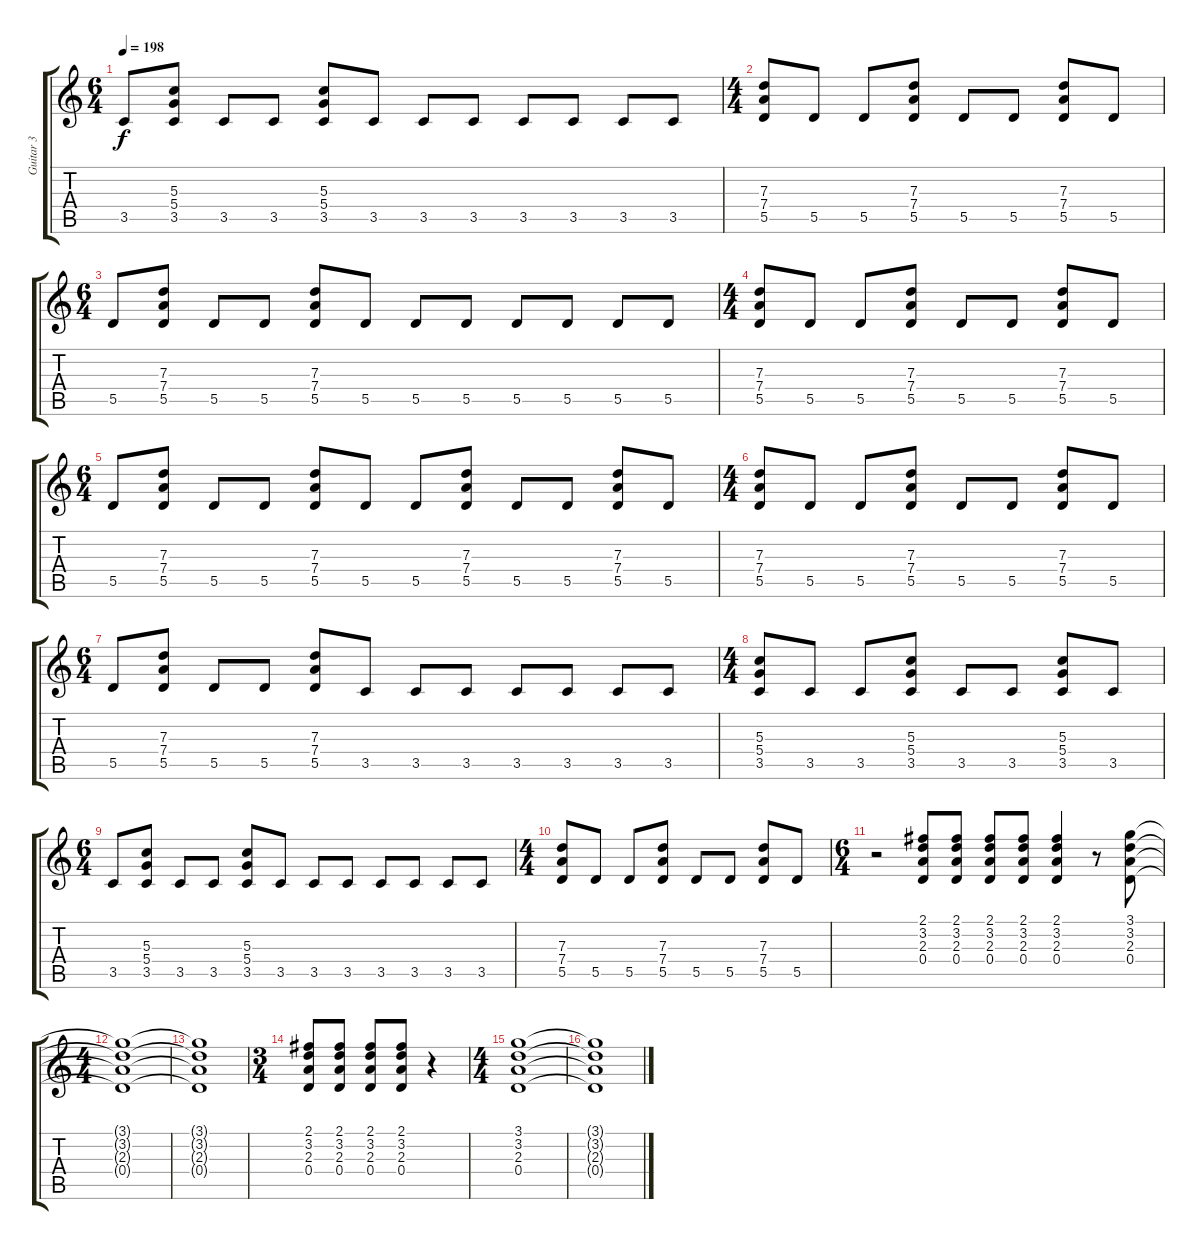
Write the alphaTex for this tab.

\track ("Guitar 3" "Guitar 3") {instrument overdrivenguitar}
\staff {score tabs}
\tuning (E4 B3 G3 D3 A2 E2) {hide}
\ts (6 4)
\tempo 198
\clef g2
\ks c
3.5.8{dy f} (5.3 5.4 3.5).8 3.5.8 3.5.8 (5.3 5.4 3.5).8 3.5.8 3.5.8 3.5.8 3.5.8 3.5.8 3.5.8 3.5.8 |
\ts (4 4)
(7.3 7.4 5.5).8 5.5.8 5.5.8 (7.3 7.4 5.5).8 5.5.8 5.5.8 (7.3 7.4 5.5).8 5.5.8 |
\ts (6 4)
5.5.8 (7.3 7.4 5.5).8 5.5.8 5.5.8 (7.3 7.4 5.5).8 5.5.8 5.5.8 5.5.8 5.5.8 5.5.8 5.5.8 5.5.8 |
\ts (4 4)
(7.3 7.4 5.5).8 5.5.8 5.5.8 (7.3 7.4 5.5).8 5.5.8 5.5.8 (7.3 7.4 5.5).8 5.5.8 |
\ts (6 4)
5.5.8 (7.3 7.4 5.5).8 5.5.8 5.5.8 (7.3 7.4 5.5).8 5.5.8 5.5.8 (7.3 7.4 5.5).8 5.5.8 5.5.8 (7.3 7.4 5.5).8 5.5.8 |
\ts (4 4)
(7.3 7.4 5.5).8 5.5.8 5.5.8 (7.3 7.4 5.5).8 5.5.8 5.5.8 (7.3 7.4 5.5).8 5.5.8 |
\ts (6 4)
5.5.8 (7.3 7.4 5.5).8 5.5.8 5.5.8 (7.3 7.4 5.5).8 3.5.8 3.5.8 3.5.8 3.5.8 3.5.8 3.5.8 3.5.8 |
\ts (4 4)
(5.3 5.4 3.5).8 3.5.8 3.5.8 (5.3 5.4 3.5).8 3.5.8 3.5.8 (5.3 5.4 3.5).8 3.5.8 |
\ts (6 4)
3.5.8 (5.3 5.4 3.5).8 3.5.8 3.5.8 (5.3 5.4 3.5).8 3.5.8 3.5.8 3.5.8 3.5.8 3.5.8 3.5.8 3.5.8 |
\ts (4 4)
(7.3 7.4 5.5).8 5.5.8 5.5.8 (7.3 7.4 5.5).8 5.5.8 5.5.8 (7.3 7.4 5.5).8 5.5.8 |
\ts (6 4)
r.2 (2.1 3.2 2.3 0.4).8 (2.1 3.2 2.3 0.4).8 (2.1 3.2 2.3 0.4).8 (2.1 3.2 2.3 0.4).8 (2.1 3.2 2.3 0.4).4 r.8 (3.1 3.2 2.3 0.4).8 |
\ts (4 4)
(3.1{t} 3.2{t} 2.3{t} 0.4{t}).1 |
(3.1{t} 3.2{t} 2.3{t} 0.4{t}).1 |
\ts (3 4)
(2.1 3.2 2.3 0.4).8 (2.1 3.2 2.3 0.4).8 (2.1 3.2 2.3 0.4).8 (2.1 3.2 2.3 0.4).8 r.4 |
\ts (4 4)
(3.1 3.2 2.3 0.4).1 |
(3.1{t} 3.2{t} 2.3{t} 0.4{t}).1
